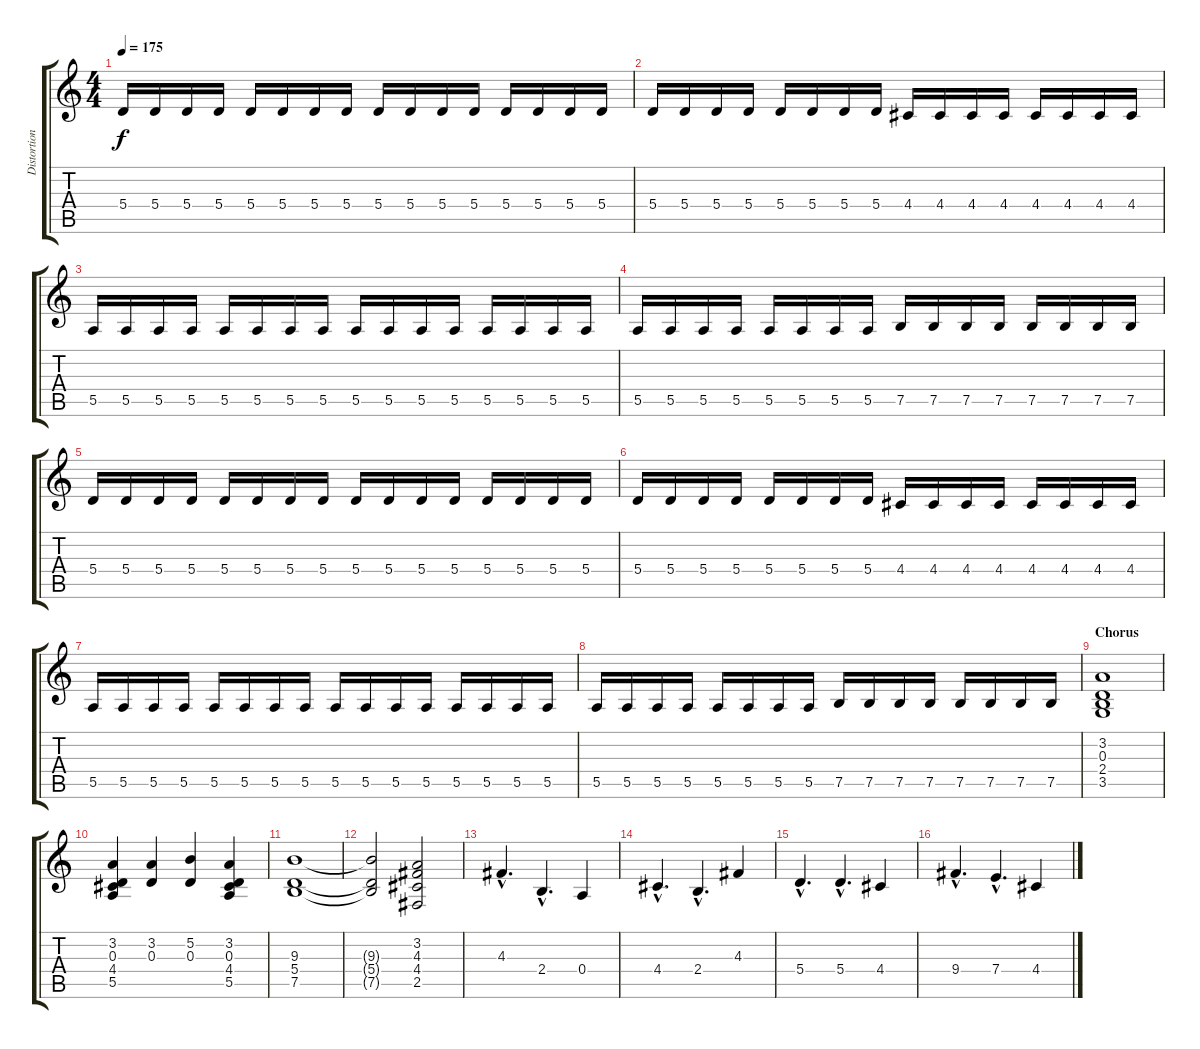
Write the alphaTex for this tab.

\track ("Distortion II / Jack" "Distortion") {instrument distortionguitar}
\staff {score tabs}
\tuning (B3 Gb3 D3 A2 E2 B1) {hide}
\ts (4 4)
\tempo 175
\clef g2
\ks c
5.4.16{dy f} 5.4.16 5.4.16 5.4.16 5.4.16 5.4.16 5.4.16 5.4.16 5.4.16 5.4.16 5.4.16 5.4.16 5.4.16 5.4.16 5.4.16 5.4.16 |
5.4.16 5.4.16 5.4.16 5.4.16 5.4.16 5.4.16 5.4.16 5.4.16 4.4.16 4.4.16 4.4.16 4.4.16 4.4.16 4.4.16 4.4.16 4.4.16 |
5.5.16 5.5.16 5.5.16 5.5.16 5.5.16 5.5.16 5.5.16 5.5.16 5.5.16 5.5.16 5.5.16 5.5.16 5.5.16 5.5.16 5.5.16 5.5.16 |
5.5.16 5.5.16 5.5.16 5.5.16 5.5.16 5.5.16 5.5.16 5.5.16 7.5.16 7.5.16 7.5.16 7.5.16 7.5.16 7.5.16 7.5.16 7.5.16 |
5.4.16 5.4.16 5.4.16 5.4.16 5.4.16 5.4.16 5.4.16 5.4.16 5.4.16 5.4.16 5.4.16 5.4.16 5.4.16 5.4.16 5.4.16 5.4.16 |
5.4.16 5.4.16 5.4.16 5.4.16 5.4.16 5.4.16 5.4.16 5.4.16 4.4.16 4.4.16 4.4.16 4.4.16 4.4.16 4.4.16 4.4.16 4.4.16 |
5.5.16 5.5.16 5.5.16 5.5.16 5.5.16 5.5.16 5.5.16 5.5.16 5.5.16 5.5.16 5.5.16 5.5.16 5.5.16 5.5.16 5.5.16 5.5.16 |
5.5.16 5.5.16 5.5.16 5.5.16 5.5.16 5.5.16 5.5.16 5.5.16 7.5.16 7.5.16 7.5.16 7.5.16 7.5.16 7.5.16 7.5.16 7.5.16 |
\section ("" "Chorus")
(3.2 0.3 2.4 3.5).1 |
(3.2 0.3 4.4 5.5).4 (3.2 0.3).4 (5.2 0.3).4 (3.2 0.3 4.4 5.5).4 |
(9.3 5.4 7.5).1 |
(9.3{t} 5.4{t} 7.5{t}).2 (3.2 4.3 4.4 2.5).2 |
4.3{hac}.4{d} 2.4{hac}.4{d} 0.4.4 |
4.4{hac}.4{d} 2.4{hac}.4{d} 4.3.4 |
5.4{hac}.4{d} 5.4{hac}.4{d} 4.4.4 |
9.4{hac}.4{d} 7.4{hac}.4{d} 4.4.4
